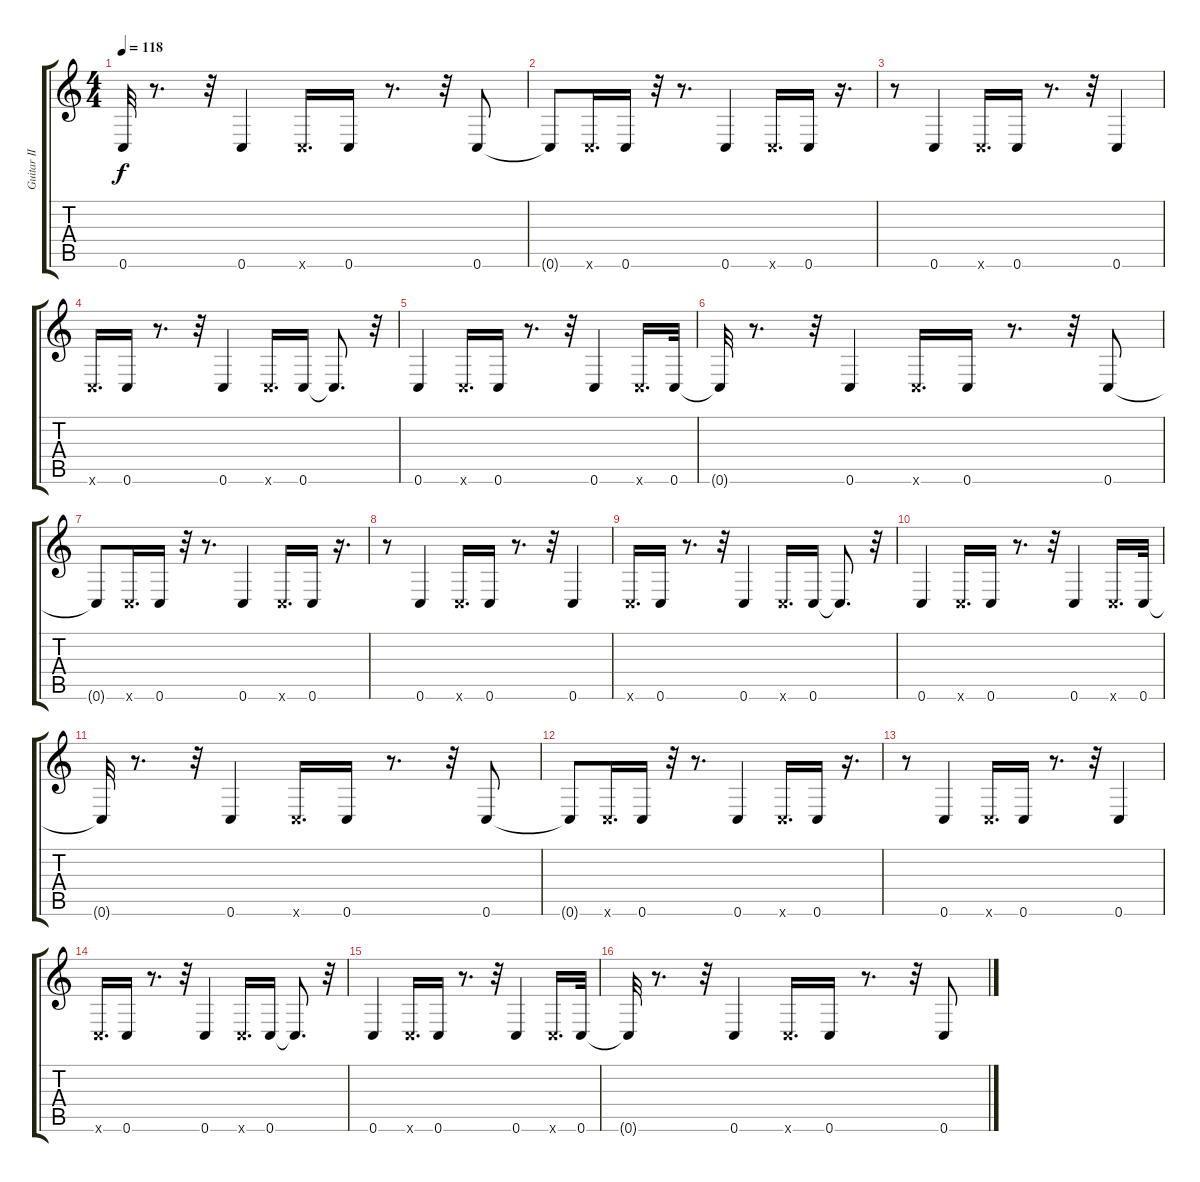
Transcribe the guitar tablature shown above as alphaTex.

\track ("Guitar II" "Guitar II") {instrument distortionguitar}
\staff {score tabs}
\tuning (D4 A3 F3 C3 G2 C2) {hide}
\ts (4 4)
\tempo 118
\clef g2
\ks c
0.6{t}.32{dy f} r.8{d} r.32 0.6.4 0.6{x}.16{d} 0.6.16 r.8{d} r.32 0.6.8 |
0.6{t}.8 0.6{x}.16{d} 0.6.16 r.32 r.8{d} 0.6.4 0.6{x}.16{d} 0.6.16 r.16{d} |
r.8 0.6.4 0.6{x}.16{d} 0.6.16 r.8{d} r.32 0.6.4 |
0.6{x}.16{d} 0.6.16 r.8{d} r.32 0.6.4 0.6{x}.16{d} 0.6.16 0.6{t}.8{d} r.32 |
0.6.4{volume 14 balance 0 instrument distortionguitar} 0.6{x}.16{d} 0.6.16 r.8{d} r.32 0.6.4 0.6{x}.16{d} 0.6.32 |
0.6{t}.32 r.8{d} r.32 0.6.4 0.6{x}.16{d} 0.6.16 r.8{d} r.32 0.6.8 |
0.6{t}.8 0.6{x}.16{d} 0.6.16 r.32 r.8{d} 0.6.4 0.6{x}.16{d} 0.6.16 r.16{d} |
r.8 0.6.4 0.6{x}.16{d} 0.6.16 r.8{d} r.32 0.6.4 |
0.6{x}.16{d} 0.6.16 r.8{d} r.32 0.6.4 0.6{x}.16{d} 0.6.16 0.6{t}.8{d} r.32 |
0.6.4{volume 14 balance 0 instrument distortionguitar} 0.6{x}.16{d} 0.6.16 r.8{d} r.32 0.6.4 0.6{x}.16{d} 0.6.32 |
0.6{t}.32 r.8{d} r.32 0.6.4 0.6{x}.16{d} 0.6.16 r.8{d} r.32 0.6.8 |
0.6{t}.8 0.6{x}.16{d} 0.6.16 r.32 r.8{d} 0.6.4 0.6{x}.16{d} 0.6.16 r.16{d} |
r.8 0.6.4 0.6{x}.16{d} 0.6.16 r.8{d} r.32 0.6.4 |
0.6{x}.16{d} 0.6.16 r.8{d} r.32 0.6.4 0.6{x}.16{d} 0.6.16 0.6{t}.8{d} r.32 |
0.6.4{volume 14 balance 0 instrument distortionguitar} 0.6{x}.16{d} 0.6.16 r.8{d} r.32 0.6.4 0.6{x}.16{d} 0.6.32 |
0.6{t}.32 r.8{d} r.32 0.6.4 0.6{x}.16{d} 0.6.16 r.8{d} r.32 0.6.8
